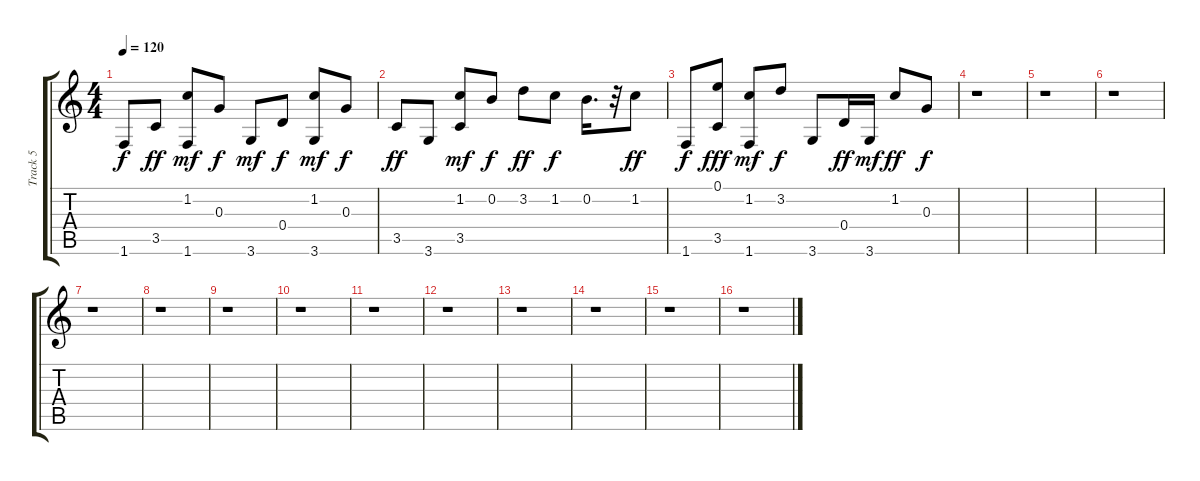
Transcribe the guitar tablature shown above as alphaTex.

\track ("Track 5" "Track 5") {instrument acousticguitarsteel}
\staff {score tabs}
\tuning (E4 B3 G3 D3 A2 E2) {hide}
\ts (4 4)
\tempo 120
\clef g2
\ks c
1.6.8{dy f} 3.5.8{dy ff} (1.2 1.6).8{dy mf} 0.3.8{dy f} 3.6.8{dy mf} 0.4.8{dy f} (1.2 3.6).8{dy mf} 0.3.8{dy f} |
3.5.8{dy ff} 3.6.8 (1.2 3.5).8{dy mf} 0.2.8{dy f} 3.2.8{dy ff} 1.2.8{dy f} 0.2.16{d} r.32 1.2.8{dy ff} |
1.6.8{dy f} (0.1 3.5).8{dy fff} (1.2 1.6).8{dy mf} 3.2.8{dy f} 3.6.8 0.4.16{dy ff} 3.6.16{dy mf} 1.2.8{dy ff} 0.3.8{dy f} |
r.1 |
r.1 |
r.1 |
r.1 |
r.1 |
r.1 |
r.1 |
r.1 |
r.1 |
r.1 |
r.1 |
r.1 |
r.1
